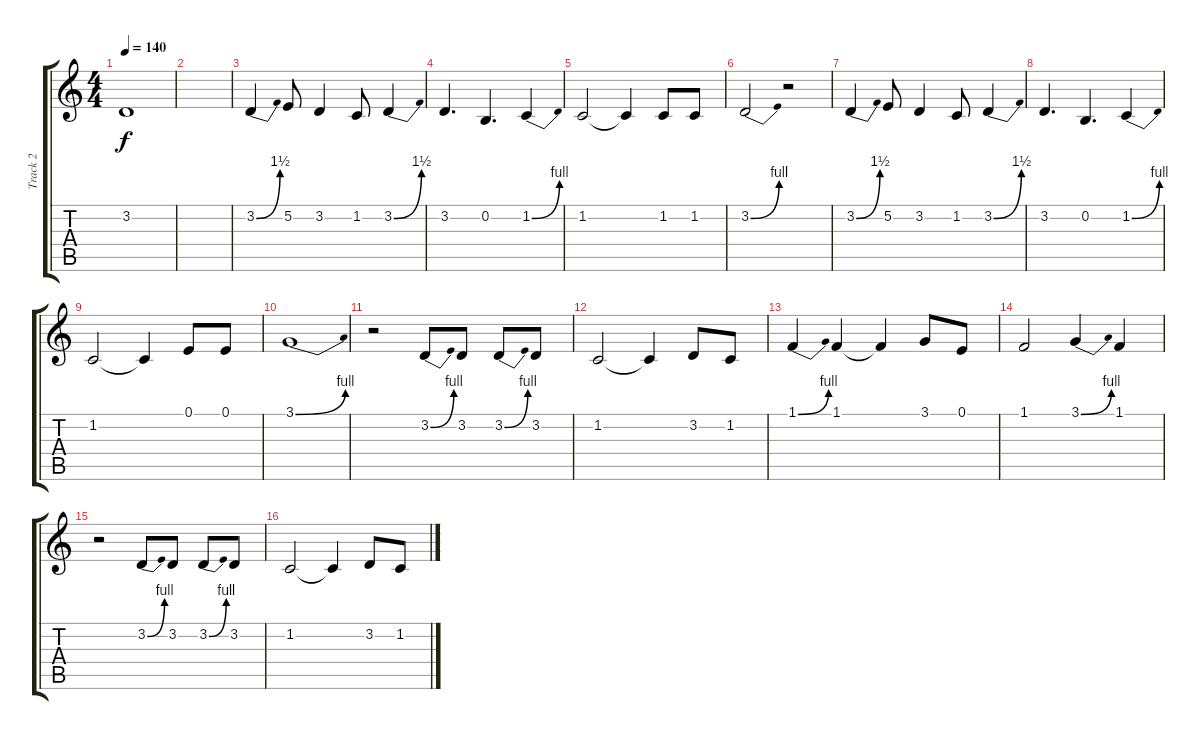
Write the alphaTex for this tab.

\track ("Track 2" "Track 2") {instrument bassoon}
\staff {score tabs}
\tuning (E4 B3 G3 D3 A2 E2) {hide}
\ts (4 4)
\tempo 140
\clef g2
\ks c
3.2.1{dy f} |
|
3.2{be (bend 0 0 60 6)}.4 5.2.8 3.2.4 1.2.8 3.2{be (bend 0 0 60 6)}.4 |
3.2.4{d} 0.2.4{d} 1.2{be (bend 0 0 60 4)}.4 |
1.2.2 1.2{t}.4 1.2.8 1.2.8 |
3.2{be (bend 0 0 60 4)}.2 r.2 |
3.2{be (bend 0 0 60 6)}.4 5.2.8 3.2.4 1.2.8 3.2{be (bend 0 0 60 6)}.4 |
3.2.4{d} 0.2.4{d} 1.2{be (bend 0 0 60 4)}.4 |
1.2.2 1.2{t}.4 0.1.8 0.1.8 |
3.1{be (bend 0 0 60 4)}.1 |
r.2 3.2{be (bend 0 0 60 4)}.8 3.2.8 3.2{be (bend 0 0 60 4)}.8 3.2.8 |
1.2.2 1.2{t}.4 3.2.8 1.2.8 |
1.1{be (bend 0 0 60 4)}.4 1.1.4 1.1{t}.4 3.1.8 0.1.8 |
1.1.2 3.1{be (bend 0 0 60 4)}.4 1.1.4 |
r.2 3.2{be (bend 0 0 60 4)}.8 3.2.8 3.2{be (bend 0 0 60 4)}.8 3.2.8 |
1.2.2 1.2{t}.4 3.2.8 1.2.8
